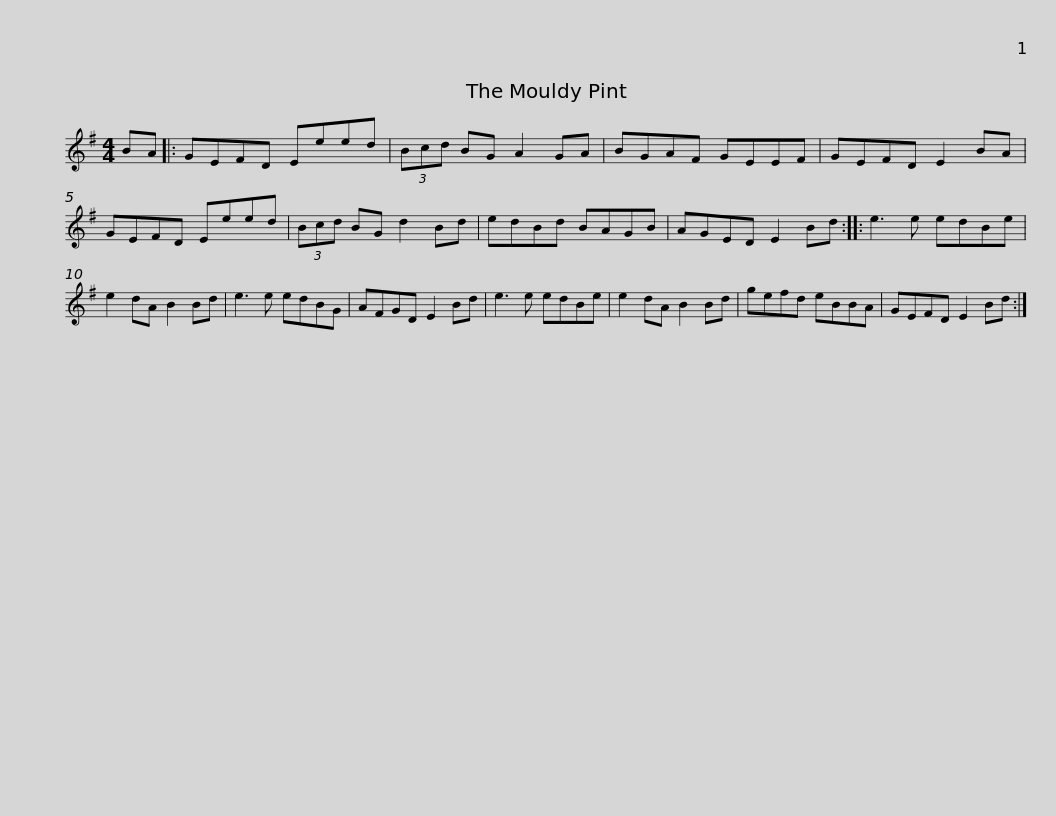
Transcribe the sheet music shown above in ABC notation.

X:1
L:1/8
M:4/4
I:linebreak $
K:Emin
V:1 treble
V:1
 BA |: GEFD Eeed | (3Bcd BG A2 GA | BGAF GEEF | GEFD E2 BA | %5
 GEFD Eeed |$ (3Bcd BG d2 Bd | edBd BAGB | AGED E2 Bd :: e3 e edBe | %10
 e2 dA B2 Bd | e3 e edBG |$ AFGD E2 Bd | e3 e edBe | e2 dA B2 Bd | %15
 gefd eBBA | GEFD E2 Bd :| %17
